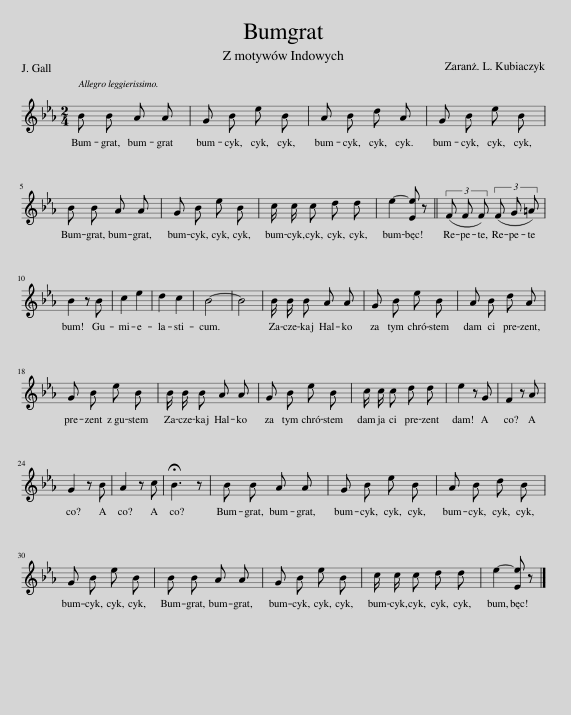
X:1
L:1/8
M:2/4
I:linebreak $
K:Eb
V:1 treble
V:1
 B B A A | G B e B | A B d A | G B e B |$ B B A A | %5
 G B e B | c/ c/ c d d | e2- [Ee] z || (3(F F) F (3(F G) =A |$ B2 z B | %10
 c2 e2 | d2 c2 | B4- | B4 | B/ B/ B A A | %15
 G B e B | A B d A |$ G B e B | B/ B/ B A A | G B e B | %20
 c/ c/ c d d | e2 z G | F2 z A |$ G2 z B | A2 z c | %25
 !fermata!B3 z | B B A A | G B e B | A B d B |$ G B e B | %30
 B B A A | G B e B | c/ c/ c d d | e2- [Ee] z |] %34
